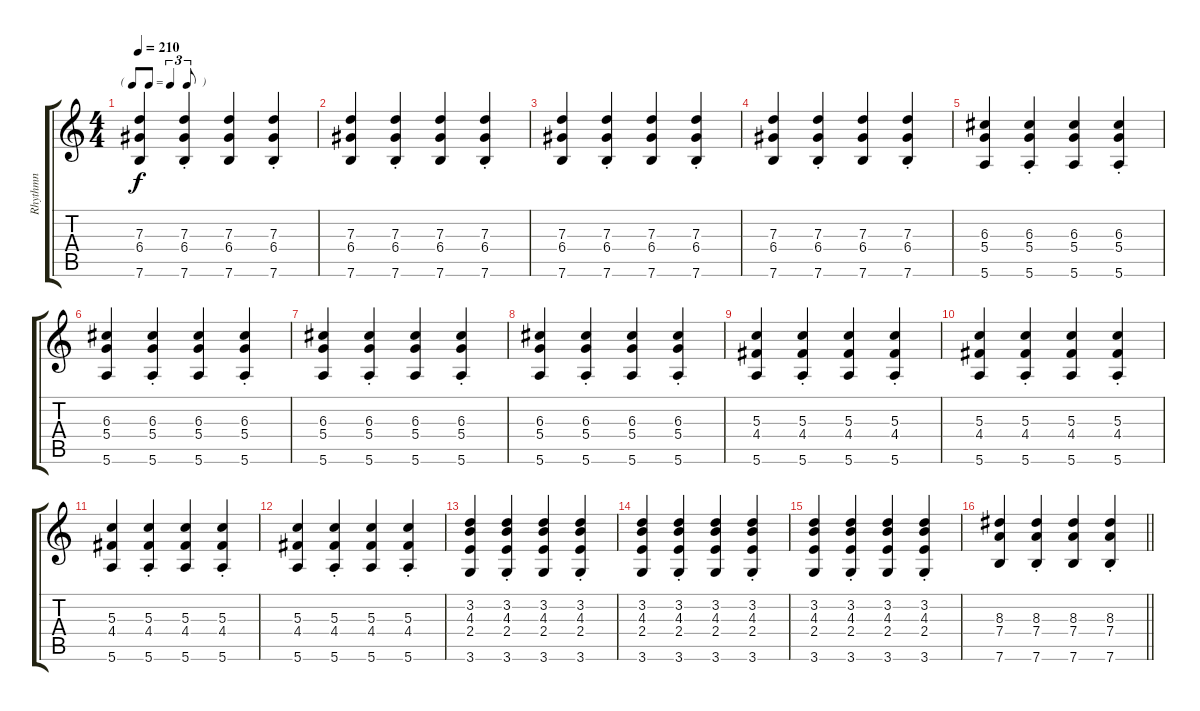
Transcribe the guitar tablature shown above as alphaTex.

\track ("Rhythmn" "Rhythmn") {instrument acousticguitarsteel}
\staff {score tabs}
\tuning (E4 B3 G3 D3 A2 E2) {hide}
\ts (4 4)
\tf triplet8th
\tempo 210
\clef g2
\ks c
(7.3 6.4 7.6).4{dy f instrument acousticguitarsteel} (7.3{st} 6.4{st} 7.6{st}).4 (7.3 6.4 7.6).4 (7.3{st} 6.4{st} 7.6{st}).4 |
(7.3 6.4 7.6).4 (7.3{st} 6.4{st} 7.6{st}).4 (7.3 6.4 7.6).4 (7.3{st} 6.4{st} 7.6{st}).4 |
(7.3 6.4 7.6).4 (7.3{st} 6.4{st} 7.6{st}).4 (7.3 6.4 7.6).4 (7.3{st} 6.4{st} 7.6{st}).4 |
(7.3 6.4 7.6).4 (7.3{st} 6.4{st} 7.6{st}).4 (7.3 6.4 7.6).4 (7.3{st} 6.4{st} 7.6{st}).4 |
(6.3 5.4 5.6).4 (6.3{st} 5.4{st} 5.6{st}).4 (6.3 5.4 5.6).4 (6.3{st} 5.4{st} 5.6{st}).4 |
(6.3 5.4 5.6).4 (6.3{st} 5.4{st} 5.6{st}).4 (6.3 5.4 5.6).4 (6.3{st} 5.4{st} 5.6{st}).4 |
(6.3 5.4 5.6).4 (6.3{st} 5.4{st} 5.6{st}).4 (6.3 5.4 5.6).4 (6.3{st} 5.4{st} 5.6{st}).4 |
(6.3 5.4 5.6).4 (6.3{st} 5.4{st} 5.6{st}).4 (6.3 5.4 5.6).4 (6.3{st} 5.4{st} 5.6{st}).4 |
(5.3 4.4 5.6).4 (5.3{st} 4.4{st} 5.6{st}).4 (5.3 4.4 5.6).4 (5.3{st} 4.4{st} 5.6{st}).4 |
(5.3 4.4 5.6).4 (5.3{st} 4.4{st} 5.6{st}).4 (5.3 4.4 5.6).4 (5.3{st} 4.4{st} 5.6{st}).4 |
(5.3 4.4 5.6).4 (5.3{st} 4.4{st} 5.6{st}).4 (5.3 4.4 5.6).4 (5.3{st} 4.4{st} 5.6{st}).4 |
(5.3 4.4 5.6).4 (5.3{st} 4.4{st} 5.6{st}).4 (5.3 4.4 5.6).4 (5.3{st} 4.4{st} 5.6{st}).4 |
(3.2 4.3 2.4 3.6).4 (3.2{st} 4.3{st} 2.4{st} 3.6{st}).4 (3.2 4.3 2.4 3.6).4 (3.2{st} 4.3{st} 2.4{st} 3.6{st}).4 |
(3.2 4.3 2.4 3.6).4 (3.2{st} 4.3{st} 2.4{st} 3.6{st}).4 (3.2 4.3 2.4 3.6).4 (3.2{st} 4.3{st} 2.4{st} 3.6{st}).4 |
(3.2 4.3 2.4 3.6).4 (3.2{st} 4.3{st} 2.4{st} 3.6{st}).4 (3.2 4.3 2.4 3.6).4 (3.2{st} 4.3{st} 2.4{st} 3.6{st}).4 |
\barLineRight lightlight
(8.3 7.4 7.6).4 (8.3{st} 7.4{st} 7.6{st}).4 (8.3 7.4 7.6).4 (8.3{st} 7.4{st} 7.6{st}).4
